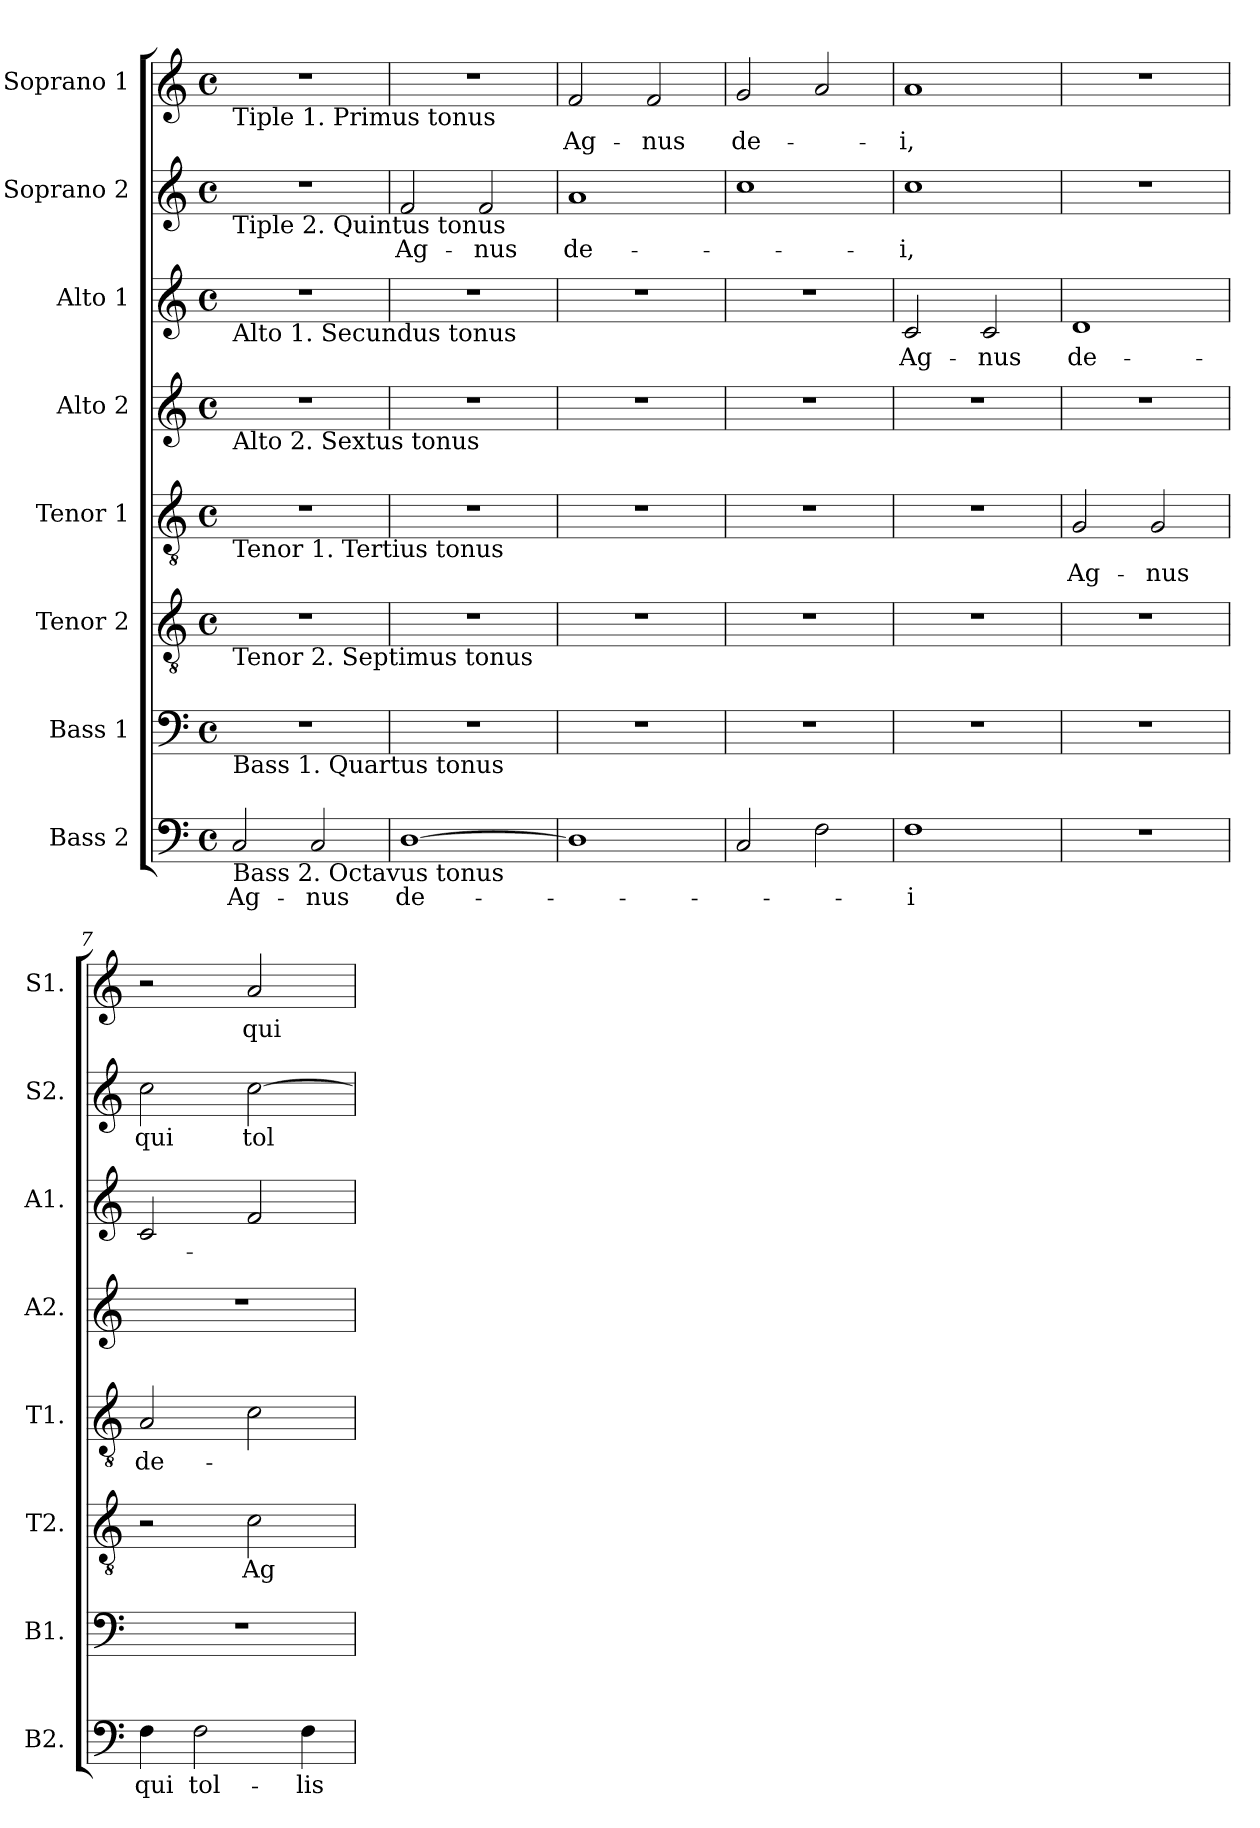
**kern	**text	**kern	**kern	**text	**kern	**text	**kern	**kern	**text	**kern	**text	**kern	**text
*part8	*part8	*part7	*part6	*part6	*part5	*part5	*part4	*part3	*part3	*part2	*part2	*part1	*part1
*staff8	*staff8	*staff7	*staff6	*staff6	*staff5	*staff5	*staff4	*staff3	*staff3	*staff2	*staff2	*staff1	*staff1
*I"Bass 2	*	*I"Bass 1	*I"Tenor 2	*	*I"Tenor 1	*	*I"Alto 2	*I"Alto 1	*	*I"Soprano 2	*	*I"Soprano 1	*
*I'B2.	*	*I'B1.	*I'T2.	*	*I'T1.	*	*I'A2.	*I'A1.	*	*I'S2.	*	*I'S1.	*
*clefF4	*	*clefF4	*clefGv2	*	*clefGv2	*	*clefG2	*clefG2	*	*clefG2	*	*clefG2	*
*	*	*	*ITrd7c12	*	*ITrd7c12	*	*	*	*	*	*	*	*
*k[]	*	*k[]	*k[]	*	*k[]	*	*k[]	*k[]	*	*k[]	*	*k[]	*
*M4/4	*	*M4/4	*M4/4	*	*M4/4	*	*M4/4	*M4/4	*	*M4/4	*	*M4/4	*
*met(c)	*	*met(c)	*met(c)	*	*met(c)	*	*met(c)	*met(c)	*	*met(c)	*	*met(c)	*
=1	=1	=1	=1	=1	=1	=1	=1	=1	=1	=1	=1	=1	=1
!	!	!	!	!	!	!	!	!	!	!	!	!LO:TX:b:t=Tiple 1. Primus tonus	!
!	!	!	!	!	!	!	!	!	!	!LO:TX:b:t=Tiple 2. Quintus tonus	!	!	!
!	!	!	!	!	!	!	!	!LO:TX:b:t=Alto 1. Secundus tonus	!	!	!	!	!
!	!	!	!	!	!	!	!LO:TX:b:t=Alto 2. Sextus tonus	!	!	!	!	!	!
!	!	!	!	!	!LO:TX:b:t=Tenor 1. Tertius tonus	!	!	!	!	!	!	!	!
!	!	!	!LO:TX:b:t=Tenor 2. Septimus tonus	!	!	!	!	!	!	!	!	!	!
!	!	!LO:TX:b:t=Bass 1. Quartus tonus	!	!	!	!	!	!	!	!	!	!	!
!LO:TX:b:t=Bass 2. Octavus tonus	!	!	!	!	!	!	!	!	!	!	!	!	!
!	!LO:LY:b	!	!	!	!	!	!	!	!	!	!	!	!
2C/	Ag-	1r	1r	.	1r	.	1r	1r	.	1r	.	1r	.
!	!LO:LY:b	!	!	!	!	!	!	!	!	!	!	!	!
2C/	-nus	.	.	.	.	.	.	.	.	.	.	.	.
=2	=2	=2	=2	=2	=2	=2	=2	=2	=2	=2	=2	=2	=2
!	!LO:LY:b	!	!	!	!	!	!	!	!	!	!LO:LY:b	!	!
[1D	de-	1r	1r	.	1r	.	1r	1r	.	2f/	Ag-	1r	.
!	!	!	!	!	!	!	!	!	!	!	!LO:LY:b	!	!
.	.	.	.	.	.	.	.	.	.	2f/	-nus	.	.
=3	=3	=3	=3	=3	=3	=3	=3	=3	=3	=3	=3	=3	=3
!	!	!	!	!	!	!	!	!	!	!	!LO:LY:b	!	!LO:LY:b
1D]	.	1r	1r	.	1r	.	1r	1r	.	1a	de-	2f/	Ag-
!	!	!	!	!	!	!	!	!	!	!	!	!	!LO:LY:b
.	.	.	.	.	.	.	.	.	.	.	.	2f/	-nus
=4	=4	=4	=4	=4	=4	=4	=4	=4	=4	=4	=4	=4	=4
!	!	!	!	!	!	!	!	!	!	!	!	!	!LO:LY:b
2C/	.	1r	1r	.	1r	.	1r	1r	.	1cc	.	2g/	de-
2F\	.	.	.	.	.	.	.	.	.	.	.	2a/	.
=5	=5	=5	=5	=5	=5	=5	=5	=5	=5	=5	=5	=5	=5
!	!LO:LY:b	!	!	!	!	!	!	!	!LO:LY:b	!	!LO:LY:b	!	!LO:LY:b
1F	-i	1r	1r	.	1r	.	1r	2c/	Ag-	1cc	-i,	1a	-i,
!	!	!	!	!	!	!	!	!	!LO:LY:b	!	!	!	!
.	.	.	.	.	.	.	.	2c/	-nus	.	.	.	.
=6	=6	=6	=6	=6	=6	=6	=6	=6	=6	=6	=6	=6	=6
!	!	!	!	!	!	!LO:LY:b	!	!	!LO:LY:b	!	!	!	!
1r	.	1r	1r	.	2GG/	Ag-	1r	1d	de-	1r	.	1r	.
!	!	!	!	!	!	!LO:LY:b	!	!	!	!	!	!	!
.	.	.	.	.	2GG/	-nus	.	.	.	.	.	.	.
=7	=7	=7	=7	=7	=7	=7	=7	=7	=7	=7	=7	=7	=7
!	!LO:LY:b	!	!	!	!	!LO:LY:b	!	!	!	!	!LO:LY:b	!	!
4F\	qui	1r	2r	.	2AA/	de-	1r	2c/	.	2cc\	qui	2r	.
!	!LO:LY:b	!	!	!	!	!	!	!	!	!	!	!	!
2F\	tol-	.	.	.	.	.	.	.	.	.	.	.	.
!	!	!	!	!LO:LY:b	!	!	!	!	!	!	!LO:LY:b	!	!LO:LY:b
.	.	.	2C\	Ag-	2C\	.	.	2f/	.	[2cc\	tol-	2a/	qui
!	!LO:LY:b	!	!	!	!	!	!	!	!	!	!	!	!
4F\	-lis	.	.	.	.	.	.	.	.	.	.	.	.
=	=	=	=	=	=	=	=	=	=	=	=	=	=
*-	*-	*-	*-	*-	*-	*-	*-	*-	*-	*-	*-	*-	*-
